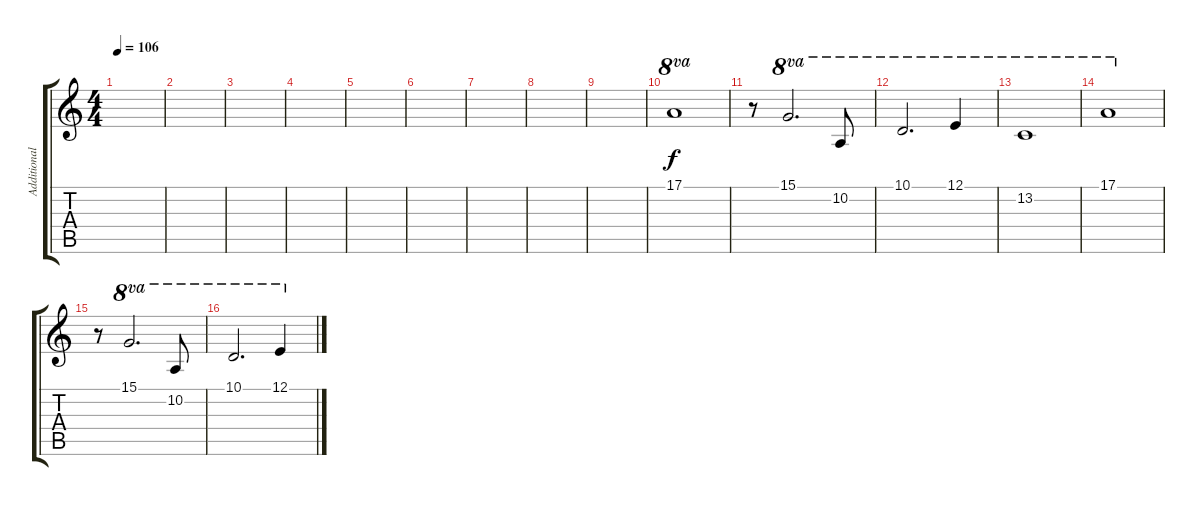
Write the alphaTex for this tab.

\track ("Additional Fiddle" "Additional") {instrument violin}
\staff {score tabs}
\tuning (E4 B3 G3 D3 A2 E2) {hide}
\ts (4 4)
\tempo 106
\clef g2
\ks c
|
|
|
|
|
|
|
|
|
17.1.1{ot 8va} |
r.8 15.1.2{d ot 8va} 10.2.8{ot 8va} |
10.1.2{d ot 8va} 12.1.4{ot 8va} |
13.2.1{ot 8va} |
17.1.1{ot 8va} |
r.8 15.1.2{d ot 8va} 10.2.8{ot 8va} |
10.1.2{d ot 8va} 12.1.4{ot 8va}
